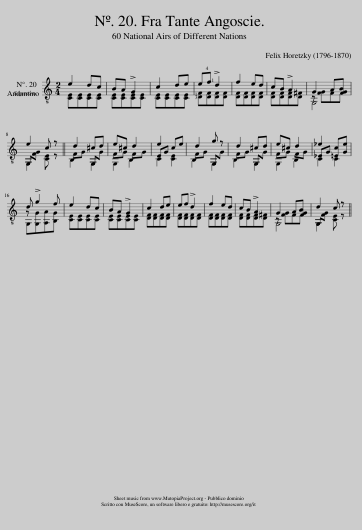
X:1
%%score ( 1 2 3 )
L:1/8
Q:3/8=78
M:2/4
I:linebreak $
K:C
V:1 treble-8
V:2 treble-8
V:3 treble-8
V:1
 e2 dc | BA !>!G2 | c2 de | e!4!f !>!!1!d2 | f2 ed | %5
 cB !>!A2 | G2 A[GB] |$ e2 c z || d2 ^cd | e^c d2 | %10
 e2 ce | d2 g z | d2 ^cd | e^c d2 | _e2 [=Ec][Ge] |$ %15
 d !>!g2 f | e2 dc | BA !>!G2 | c2 de | ef !>!d2 | %20
 f2 ed | cB !>!A2 | G2 A[GB] | d2 c z || %24
V:2
 [CE][CE][CE][CE] | [CE][CE][CE][CE] | [CE][CE][CE][CE] | !3!!1![DF][DF][DF][DF] | [DF][DF][DF][DF] | %5
 [DF][DF][DF][D^F] | G,4 |$ G,2 [CE] z || B,2 G,2 | G,2 B,2 | %10
 C2 [CE]2 | B,2 G,2 | B,2 G,2 | G,2 B,2 | C2 C2 |$ %15
 G,[G,G][A,A][B,G] | [CE][CE][CE][CE] | [CE][CE][CE][CE] | [DF][DF][DF][DF] | [DF][DF][DF][DF] | %20
 [DF][DF][DF][DF] | [DF][DF][DF][D^F] | G,4 | G,2 [CE] z || %24
V:3
 x4 | x4 | x4 | x4 | x4 | %5
 x4 | z [FG]FF |$ G,[FG] x2 || FG G,G | FG FG | %10
 EG x2 | FG G,G | FG G,G | FG FG | _EG x2 |$ %15
 z x3 | x4 | x4 | x4 | x4 | %20
 x4 | x4 | z [FG]FF | G,[FG] x2 || %24
